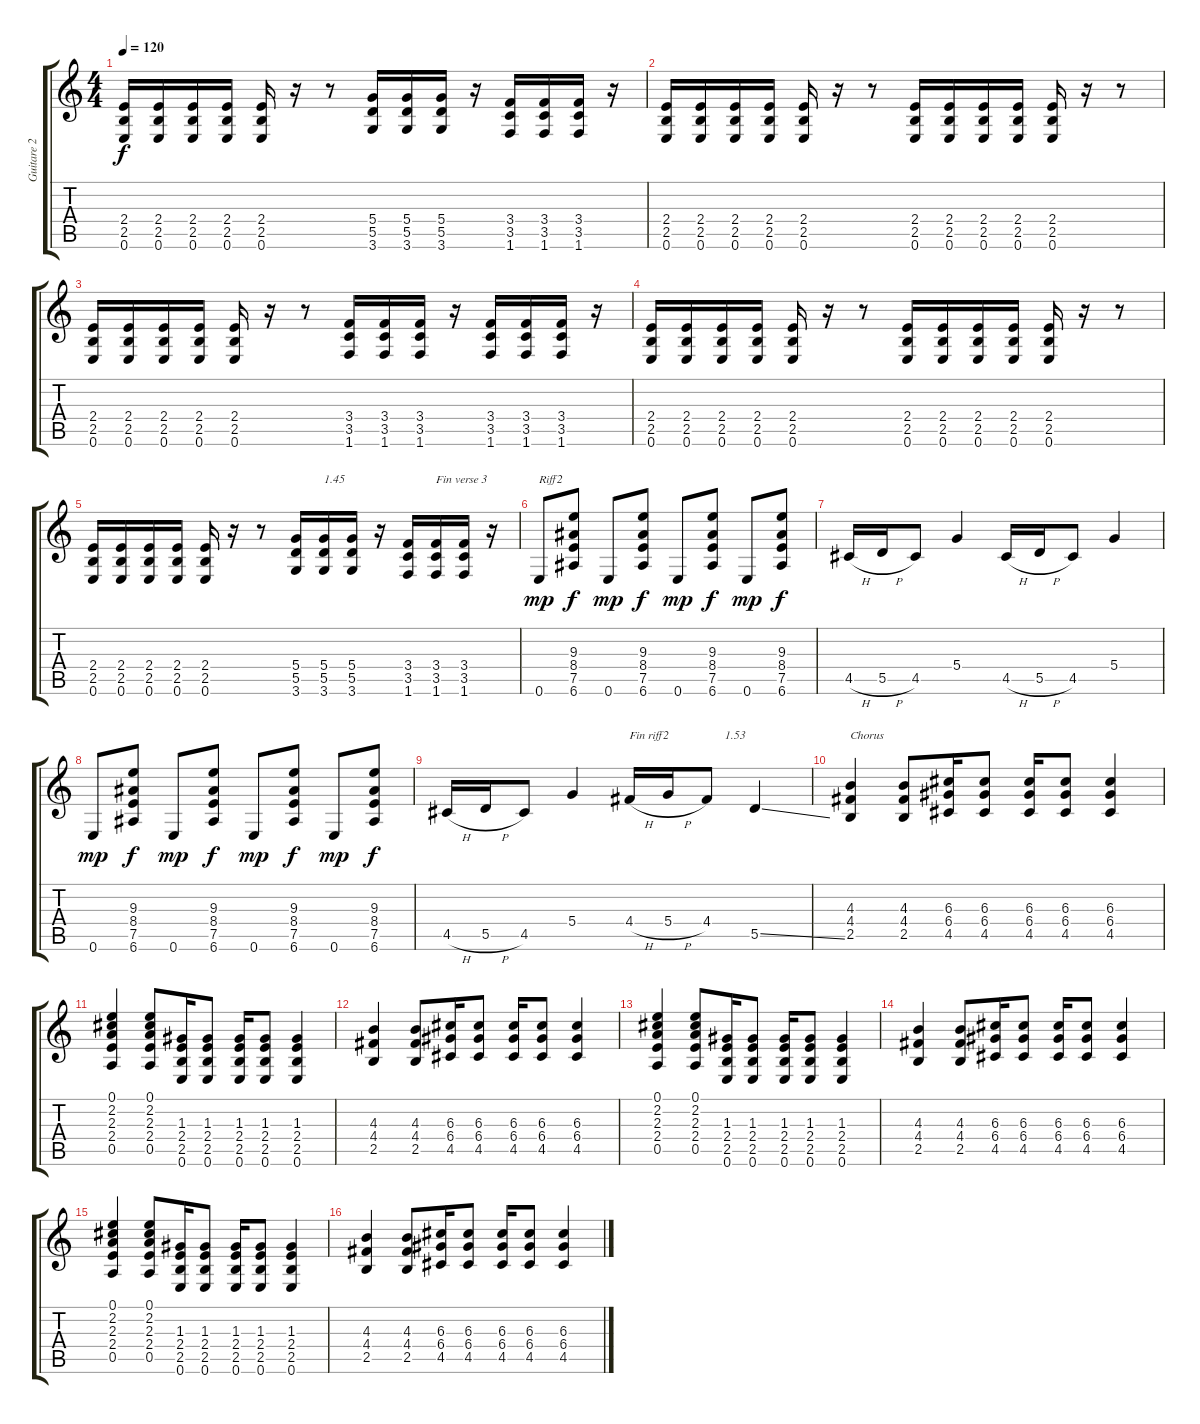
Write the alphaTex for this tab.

\track ("Guitare 2" "Guitare 2") {instrument distortionguitar}
\staff {score tabs}
\tuning (E4 B3 G3 D3 A2 E2) {hide}
\ts (4 4)
\tempo 120
\clef g2
\ks c
(2.4 2.5 0.6).16{dy f} (2.4 2.5 0.6).16 (2.4 2.5 0.6).16 (2.4 2.5 0.6).16 (2.4 2.5 0.6).16 r.16 r.8 (5.4 5.5 3.6).16 (5.4 5.5 3.6).16 (5.4 5.5 3.6).16 r.16 (3.4 3.5 1.6).16 (3.4 3.5 1.6).16 (3.4 3.5 1.6).16 r.16 |
(2.4 2.5 0.6).16 (2.4 2.5 0.6).16 (2.4 2.5 0.6).16 (2.4 2.5 0.6).16 (2.4 2.5 0.6).16 r.16 r.8 (2.4 2.5 0.6).16 (2.4 2.5 0.6).16 (2.4 2.5 0.6).16 (2.4 2.5 0.6).16 (2.4 2.5 0.6).16 r.16 r.8 |
(2.4 2.5 0.6).16 (2.4 2.5 0.6).16 (2.4 2.5 0.6).16 (2.4 2.5 0.6).16 (2.4 2.5 0.6).16 r.16 r.8 (3.4 3.5 1.6).16 (3.4 3.5 1.6).16 (3.4 3.5 1.6).16 r.16 (3.4 3.5 1.6).16 (3.4 3.5 1.6).16 (3.4 3.5 1.6).16 r.16 |
(2.4 2.5 0.6).16 (2.4 2.5 0.6).16 (2.4 2.5 0.6).16 (2.4 2.5 0.6).16 (2.4 2.5 0.6).16 r.16 r.8 (2.4 2.5 0.6).16 (2.4 2.5 0.6).16 (2.4 2.5 0.6).16 (2.4 2.5 0.6).16 (2.4 2.5 0.6).16 r.16 r.8 |
(2.4 2.5 0.6).16 (2.4 2.5 0.6).16 (2.4 2.5 0.6).16 (2.4 2.5 0.6).16 (2.4 2.5 0.6).16 r.16 r.8 (5.4 5.5 3.6).16 (5.4 5.5 3.6).16{txt "1.45"} (5.4 5.5 3.6).16 r.16 (3.4 3.5 1.6).16 (3.4 3.5 1.6).16{txt "Fin verse 3"} (3.4 3.5 1.6).16 r.16 |
0.6.8{txt "Riff2" dy mp} (9.3 8.4 7.5 6.6).8{dy f} 0.6.8{dy mp} (9.3 8.4 7.5 6.6).8{dy f} 0.6.8{dy mp} (9.3 8.4 7.5 6.6).8{dy f} 0.6.8{dy mp} (9.3 8.4 7.5 6.6).8{dy f} |
4.5{h}.16 5.5{h}.16 4.5.8 5.4.4 4.5{h}.16 5.5{h}.16 4.5.8 5.4.4 |
0.6.8{dy mp} (9.3 8.4 7.5 6.6).8{dy f} 0.6.8{dy mp} (9.3 8.4 7.5 6.6).8{dy f} 0.6.8{dy mp} (9.3 8.4 7.5 6.6).8{dy f} 0.6.8{dy mp} (9.3 8.4 7.5 6.6).8{dy f} |
4.5{h}.16 5.5{h}.16 4.5.8 5.4.4 4.4{h}.16{txt "Fin riff2"} 5.4{h}.16 4.4.8{txt "      1.53"} 5.5{ss}.4 |
(4.3 4.4 2.5).4{txt "Chorus"} (4.3 4.4 2.5).8 (6.3 6.4 4.5).16 (6.3 6.4 4.5).8 (6.3 6.4 4.5).16 (6.3 6.4 4.5).8 (6.3 6.4 4.5).4 |
(0.1 2.2 2.3 2.4 0.5).4 (0.1 2.2 2.3 2.4 0.5).8 (1.3 2.4 2.5 0.6).16 (1.3 2.4 2.5 0.6).8 (1.3 2.4 2.5 0.6).16 (1.3 2.4 2.5 0.6).8 (1.3 2.4 2.5 0.6).4 |
(4.3 4.4 2.5).4 (4.3 4.4 2.5).8 (6.3 6.4 4.5).16 (6.3 6.4 4.5).8 (6.3 6.4 4.5).16 (6.3 6.4 4.5).8 (6.3 6.4 4.5).4 |
(0.1 2.2 2.3 2.4 0.5).4 (0.1 2.2 2.3 2.4 0.5).8 (1.3 2.4 2.5 0.6).16 (1.3 2.4 2.5 0.6).8 (1.3 2.4 2.5 0.6).16 (1.3 2.4 2.5 0.6).8 (1.3 2.4 2.5 0.6).4 |
(4.3 4.4 2.5).4 (4.3 4.4 2.5).8 (6.3 6.4 4.5).16 (6.3 6.4 4.5).8 (6.3 6.4 4.5).16 (6.3 6.4 4.5).8 (6.3 6.4 4.5).4 |
(0.1 2.2 2.3 2.4 0.5).4 (0.1 2.2 2.3 2.4 0.5).8 (1.3 2.4 2.5 0.6).16 (1.3 2.4 2.5 0.6).8 (1.3 2.4 2.5 0.6).16 (1.3 2.4 2.5 0.6).8 (1.3 2.4 2.5 0.6).4 |
(4.3 4.4 2.5).4 (4.3 4.4 2.5).8 (6.3 6.4 4.5).16 (6.3 6.4 4.5).8 (6.3 6.4 4.5).16 (6.3 6.4 4.5).8 (6.3 6.4 4.5).4
